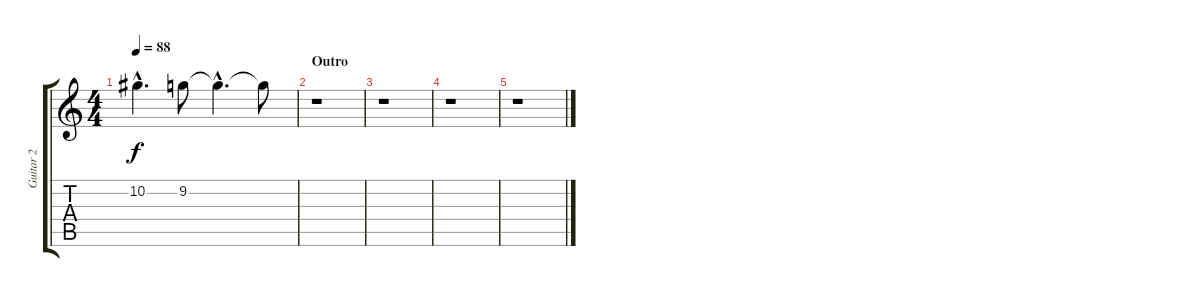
\track ("Guitar 2" "Guitar 2") {instrument distortionguitar}
\staff {score tabs}
\tuning (Eb4 Bb3 Gb3 Db3 Ab2 Db2) {hide}
\ts (4 4)
\tempo 88
\clef g2
\ks c
10.2{hac}.4{d dy f} 9.2.8 9.2{hac t}.4{d} 9.2{t}.8 |
\section ("" "Outro")
r.1 |
r.1 |
r.1 |
r.1
